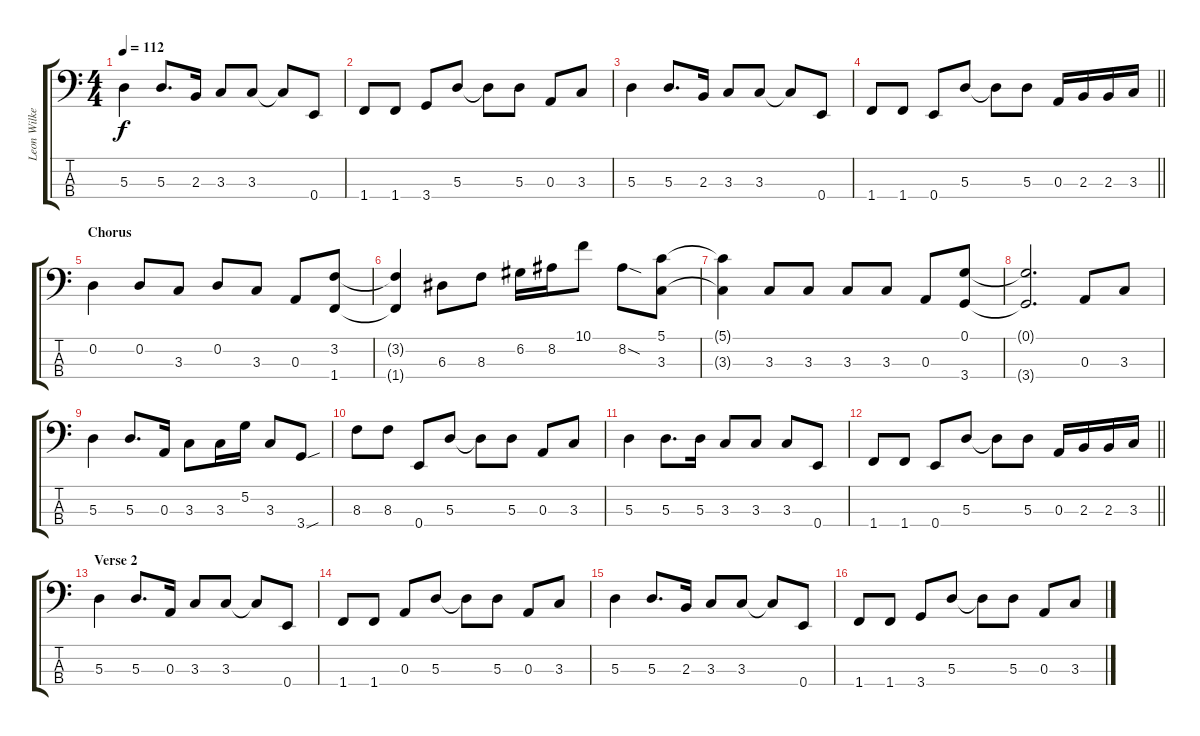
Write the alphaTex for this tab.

\track ("Leon Wilkeson" "Leon Wilke") {instrument electricbasspick}
\staff {score tabs}
\tuning (G2 D2 A1 E1) {hide}
\ts (4 4)
\tempo 112
\clef f4
\ks c
5.3.4{dy f} 5.3.8{d} 2.3.16 3.3.8 3.3.8 3.3{t}.8 0.4.8 |
1.4.8 1.4.8 3.4.8 5.3.8 5.3{t}.8 5.3.8 0.3.8 3.3.8 |
5.3.4 5.3.8{d} 2.3.16 3.3.8 3.3.8 3.3{t}.8 0.4.8 |
\barLineRight lightlight
1.4.8 1.4.8 0.4.8 5.3.8 5.3{t}.8 5.3.8 0.3.16 2.3.16 2.3.16 3.3.16 |
\section ("" "Chorus")
0.2.4 0.2.8 3.3.8 0.2.8 3.3.8 0.3.8 (3.2 1.4).8 |
(3.2{t} 1.4{t}).4 6.3.8 8.3.8 6.2.16 8.2.16 10.1.8 8.2{sod}.8 (5.1 3.3).8 |
(5.1{t} 3.3{t}).4 3.3.8 3.3.8 3.3.8 3.3.8 0.3.8 (0.1 3.4).8 |
(0.1{t} 3.4{t}).2{d} 0.3.8 3.3.8 |
5.3.4 5.3.8{d} 0.3.16 3.3.8 3.3.16 5.2.16 3.3.8 3.4{sou}.8 |
8.3.8 8.3.8 0.4.8 5.3.8 5.3{t}.8 5.3.8 0.3.8 3.3.8 |
5.3.4 5.3.8{d} 5.3.16 3.3.8 3.3.8 3.3.8 0.4.8 |
\barLineRight lightlight
1.4.8 1.4.8 0.4.8 5.3.8 5.3{t}.8 5.3.8 0.3.16 2.3.16 2.3.16 3.3.16 |
\section ("" "Verse 2")
5.3.4 5.3.8{d} 0.3.16 3.3.8 3.3.8 3.3{t}.8 0.4.8 |
1.4.8 1.4.8 0.3.8 5.3.8 5.3{t}.8 5.3.8 0.3.8 3.3.8 |
5.3.4 5.3.8{d} 2.3.16 3.3.8 3.3.8 3.3{t}.8 0.4.8 |
1.4.8 1.4.8 3.4.8 5.3.8 5.3{t}.8 5.3.8 0.3.8 3.3.8
